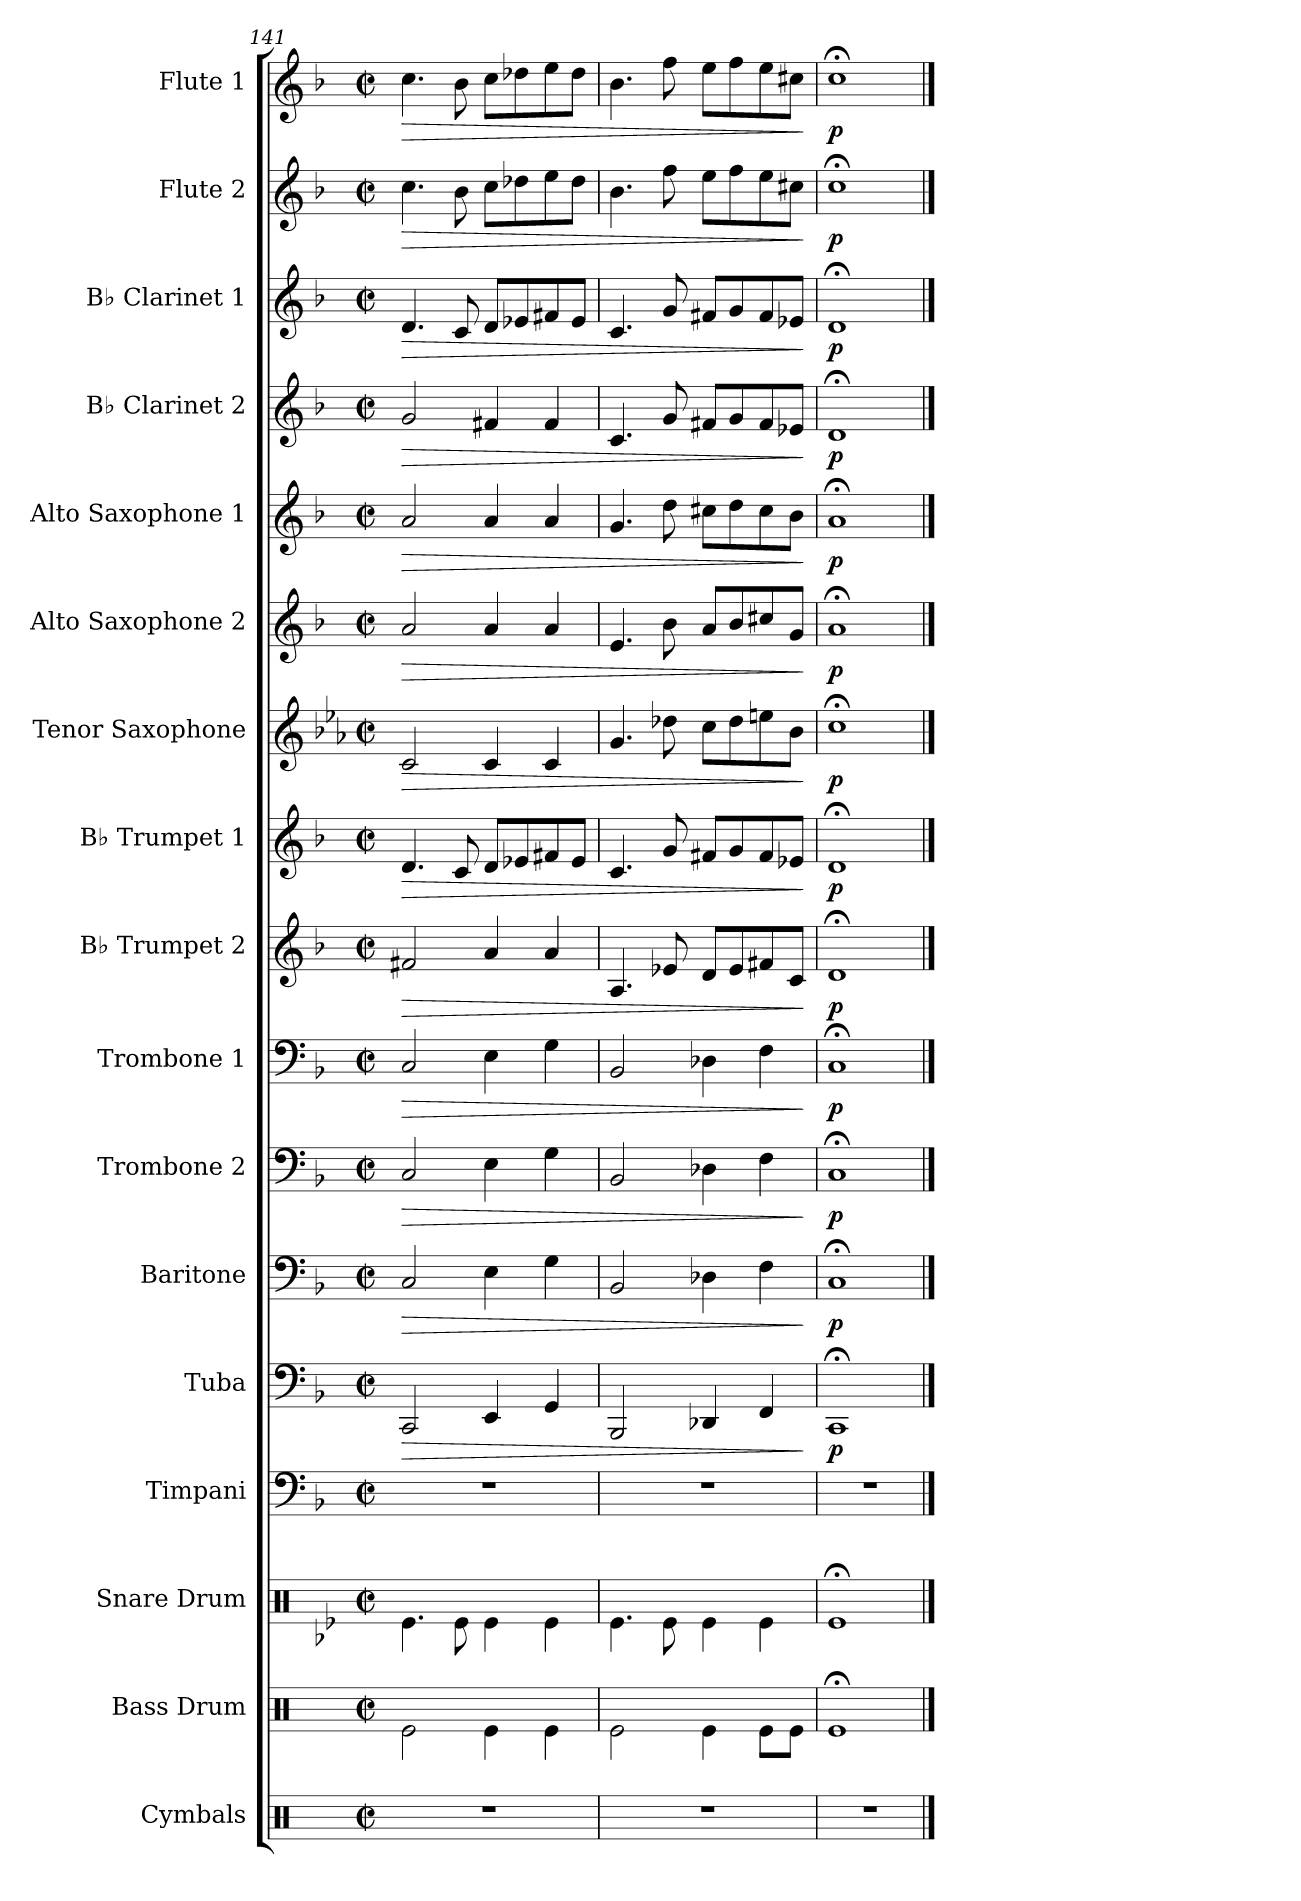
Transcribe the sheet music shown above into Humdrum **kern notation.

**kern	**kern	**kern	**kern	**kern	**dynam	**kern	**dynam	**kern	**dynam	**kern	**dynam	**kern	**dynam	**kern	**dynam	**kern	**dynam	**kern	**dynam	**kern	**dynam	**kern	**dynam	**kern	**dynam	**kern	**dynam	**kern	**dynam
*part17	*part16	*part15	*part14	*part13	*part13	*part12	*part12	*part11	*part11	*part10	*part10	*part9	*part9	*part8	*part8	*part7	*part7	*part6	*part6	*part5	*part5	*part4	*part4	*part3	*part3	*part2	*part2	*part1	*part1
*staff17	*staff16	*staff15	*staff14	*staff13	*staff13	*staff12	*staff12	*staff11	*staff11	*staff10	*staff10	*staff9	*staff9	*staff8	*staff8	*staff7	*staff7	*staff6	*staff6	*staff5	*staff5	*staff4	*staff4	*staff3	*staff3	*staff2	*staff2	*staff1	*staff1
*I"Cymbals	*I"Bass Drum	*I"Snare Drum	*I"Timpani	*I"Tuba	*	*I"Baritone	*	*I"Trombone 2	*	*I"Trombone 1	*	*I"B♭ Trumpet 2	*	*I"B♭ Trumpet 1	*	*I"Tenor Saxophone	*	*I"Alto Saxophone 2	*	*I"Alto Saxophone 1	*	*I"B♭ Clarinet 2	*	*I"B♭ Clarinet 1	*	*I"Flute 2	*	*I"Flute 1	*
*I'Cym.	*I'Bass Dr.	*I'Snare Dr.	*I'Timp.	*I'Tuba	*	*I'Bar.	*	*I'Trb. 2	*	*I'Trb. 1	*	*I'B♭ Tpt. 2	*	*I'B♭ Tpt. 1	*	*I'T. Sax.	*	*I'A. Sax. 2	*	*I'A. Sax. 1	*	*I'B♭ Cl. 2	*	*I'B♭ Cl. 1	*	*I'Fl. 2	*	*I'Fl. 1	*
*clefX	*clefX	*clefX	*clefF4	*clefF4	*	*clefF4	*	*clefF4	*	*clefF4	*	*clefG2	*	*clefG2	*	*clefG2	*	*clefG2	*	*clefG2	*	*clefG2	*	*clefG2	*	*clefG2	*	*clefG2	*
*	*	*	*	*	*	*	*	*	*	*	*	*ITrd1c2	*	*ITrd1c2	*	*ITrd8c14	*	*ITrd5c9	*	*ITrd5c9	*	*ITrd1c2	*	*ITrd1c2	*	*	*	*	*
*k[]	*k[]	*k[b-e-]	*k[b-]	*k[b-]	*	*k[b-]	*	*k[b-]	*	*k[b-]	*	*k[b-e-a-]	*	*k[b-e-a-]	*	*k[b-e-a-]	*	*k[b-e-a-d-]	*	*k[b-e-a-d-]	*	*k[b-e-a-]	*	*k[b-e-a-]	*	*k[b-]	*	*k[b-]	*
*M2/2	*M2/2	*M2/2	*M2/2	*M2/2	*	*M2/2	*	*M2/2	*	*M2/2	*	*M2/2	*	*M2/2	*	*M2/2	*	*M2/2	*	*M2/2	*	*M2/2	*	*M2/2	*	*M2/2	*	*M2/2	*
*met(c|)	*met(c|)	*met(c|)	*met(c|)	*met(c|)	*	*met(c|)	*	*met(c|)	*	*met(c|)	*	*met(c|)	*	*met(c|)	*	*met(c|)	*	*met(c|)	*	*met(c|)	*	*met(c|)	*	*met(c|)	*	*met(c|)	*	*met(c|)	*
*MM150	*MM150	*MM150	*MM150	*MM150	*	*MM150	*	*MM150	*	*MM150	*	*MM150	*	*MM150	*	*MM150	*	*MM150	*	*MM150	*	*MM150	*	*MM150	*	*MM150	*	*MM150	*
=141	=141	=141	=141	=141	=141	=141	=141	=141	=141	=141	=141	=141	=141	=141	=141	=141	=141	=141	=141	=141	=141	=141	=141	=141	=141	=141	=141	=141	=141
!	!	!	!	!	!LO:HP:b	!	!LO:HP:b	!	!LO:HP:b	!	!LO:HP:b	!	!LO:HP:b	!	!LO:HP:b	!	!LO:HP:b	!	!LO:HP:b	!	!LO:HP:b	!	!LO:HP:b	!	!LO:HP:b	!	!LO:HP:b	!	!LO:HP:b
1r	2Re\	4.Re\	1r	2CC/	>	2C/	>	2C/	>	2C/	>	2en/	>	4.c/	>	2C/	>	2c/	>	2c/	>	2f/	>	4.c/	>	4.cc\	>	4.cc\	>
.	.	8Re\	.	.	.	.	.	.	.	.	.	.	.	8B-/	.	.	.	.	.	.	.	.	.	8B-/	.	8b-\	.	8b-\	.
*	*	*	*	*	*	*	*	*	*	*	*	*	*	*	*	*	*	*	*	*	*	*	*	*	*	*	*	*MM140	*
.	4Re\	4Re\	.	4EE/	.	4E\	.	4E\	.	4E\	.	4g/	.	8c/L	.	4C/	.	4c/	.	4c/	.	4en/	.	8c/L	.	8cc\L	.	8cc\L	.
.	.	.	.	.	.	.	.	.	.	.	.	.	.	8d-X/	.	.	.	.	.	.	.	.	.	8d-X/	.	8dd-X\	.	8dd-X\	.
.	4Re\	4Re\	.	4GG/	.	4G\	.	4G\	.	4G\	.	4g/	.	8en/	.	4C/	.	4c/	.	4c/	.	4e/	.	8en/	.	8ee\	.	8ee\	.
.	.	.	.	.	.	.	.	.	.	.	.	.	.	8d-/J	.	.	.	.	.	.	.	.	.	8d-/J	.	8dd-\J	.	8dd-\J	.
=142	=142	=142	=142	=142	=142	=142	=142	=142	=142	=142	=142	=142	=142	=142	=142	=142	=142	=142	=142	=142	=142	=142	=142	=142	=142	=142	=142	=142	=142
*	*	*	*	*	*	*	*	*	*	*	*	*	*	*	*	*	*	*	*	*	*	*	*	*	*	*	*	*MM130	*
1r	2Re\	4.Re\	1r	2BBB-/	.	2BB-/	.	2BB-/	.	2BB-/	.	4.G/	.	4.B-/	.	4.G/	.	4.G/	.	4.B-/	.	4.B-/	.	4.B-/	.	4.b-\	.	4.b-\	.
.	.	8Re\	.	.	.	.	.	.	.	.	.	8d-X/	.	8f/	.	8d-X\	.	8d-\	.	8f\	.	8f/	.	8f/	.	8ff\	.	8ff\	.
*	*	*	*	*	*	*	*	*	*	*	*	*	*	*	*	*	*	*	*	*	*	*	*	*	*	*	*	*MM120	*
.	4Re\	4Re\	.	4DD-X/	.	4D-X\	.	4D-X\	.	4D-X\	.	8c/L	.	8en/L	.	8c\L	.	8c/L	.	8en\L	.	8en/L	.	8en/L	.	8ee\L	.	8ee\L	.
.	.	.	.	.	.	.	.	.	.	.	.	8d-/	.	8f/	.	8d-\	.	8d-/	.	8f\	.	8f/	.	8f/	.	8ff\	.	8ff\	.
.	8Re\L	4Re\	.	4FF/	.	4F\	.	4F\	.	4F\	.	8en/	.	8e/	.	8en\	.	8en/	.	8e\	.	8e/	.	8e/	.	8ee\	.	8ee\	.
.	8Re\J	.	.	.	.	.	.	.	.	.	.	8B-/J	.	8d-X/J	.	8B-\J	.	8B-/J	.	8d-\J	.	8d-X/J	.	8d-X/J	.	8cc#X\J	.	8cc#X\J	.
.	.	.	.	.	]	.	]	.	]	.	]	.	]	.	]	.	]	.	]	.	]	.	]	.	]	.	]	.	]
!!LO:PB:g=z
=143	=143	=143	=143	=143	=143	=143	=143	=143	=143	=143	=143	=143	=143	=143	=143	=143	=143	=143	=143	=143	=143	=143	=143	=143	=143	=143	=143	=143	=143
*	*	*	*	*	*	*	*	*	*	*	*	*	*	*	*	*	*	*	*	*	*	*	*	*	*	*	*	*MM80	*
!	!	!	!	!	!LO:DY:b	!	!LO:DY:b	!	!LO:DY:b	!	!LO:DY:b	!	!LO:DY:b	!	!LO:DY:b	!	!LO:DY:b	!	!LO:DY:b	!	!LO:DY:b	!	!LO:DY:b	!	!LO:DY:b	!	!LO:DY:b	!	!LO:DY:b
1r	1Re;<	1Re;<	1r	1CC;<	p	1C;<	p	1C;<	p	1C;<	p	1c;<	p	1c;<	p	1c;<	p	1c;<	p	1c;<	p	1c;<	p	1c;<	p	1cc;<	p	1cc;<	p
==	==	==	==	==	==	==	==	==	==	==	==	==	==	==	==	==	==	==	==	==	==	==	==	==	==	==	==	==	==
*-	*-	*-	*-	*-	*-	*-	*-	*-	*-	*-	*-	*-	*-	*-	*-	*-	*-	*-	*-	*-	*-	*-	*-	*-	*-	*-	*-	*-	*-
